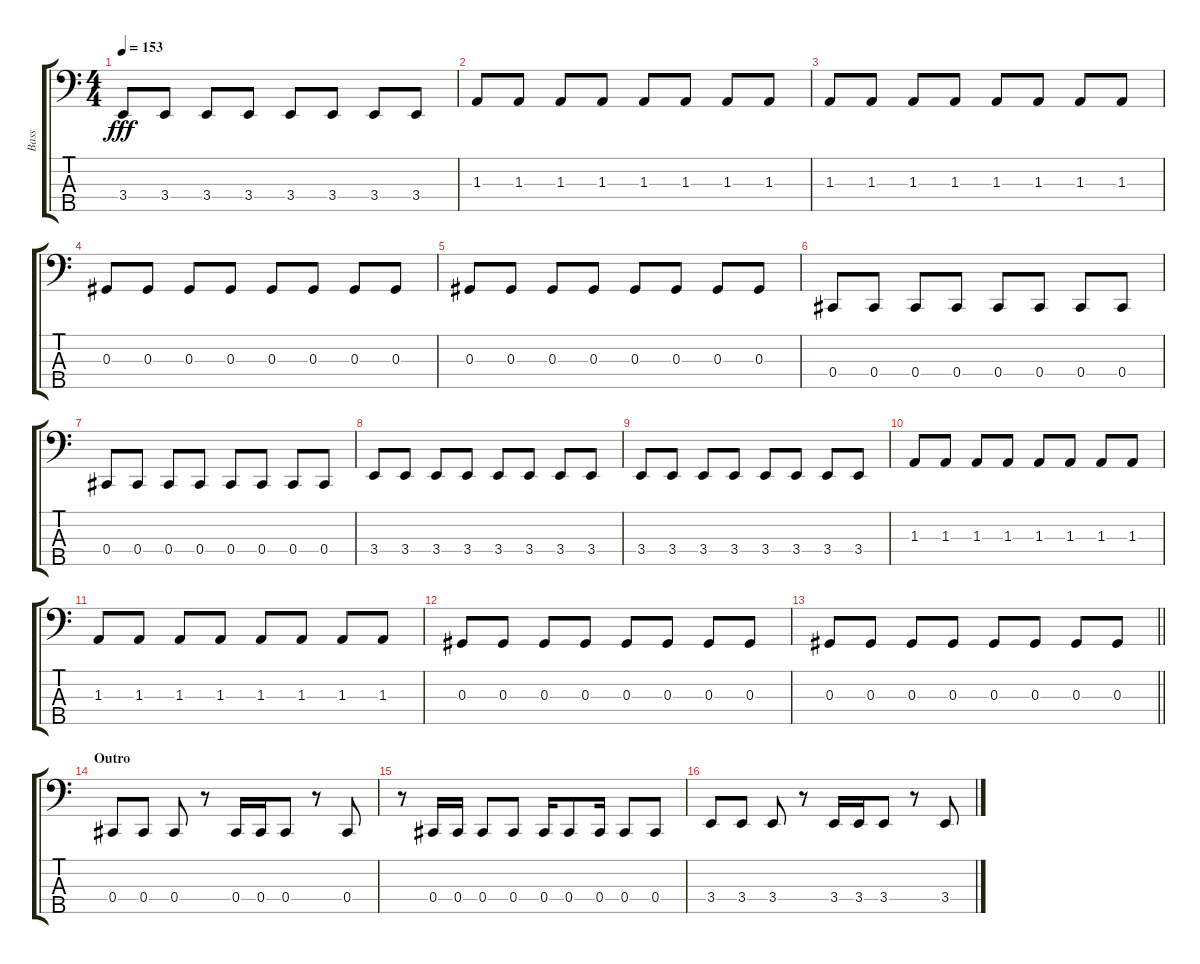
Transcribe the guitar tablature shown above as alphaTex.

\track ("Bass" "Bass") {instrument electricbassfinger}
\staff {score tabs}
\tuning (Gb2 Db2 Ab1 Db1 Ab0) {hide}
\ts (4 4)
\tempo 153
\clef f4
\ks c
3.4.8{dy fff} 3.4.8 3.4.8 3.4.8 3.4.8 3.4.8 3.4.8 3.4.8 |
1.3.8 1.3.8 1.3.8 1.3.8 1.3.8 1.3.8 1.3.8 1.3.8 |
1.3.8 1.3.8 1.3.8 1.3.8 1.3.8 1.3.8 1.3.8 1.3.8 |
0.3.8 0.3.8 0.3.8 0.3.8 0.3.8 0.3.8 0.3.8 0.3.8 |
0.3.8 0.3.8 0.3.8 0.3.8 0.3.8 0.3.8 0.3.8 0.3.8 |
0.4.8 0.4.8 0.4.8 0.4.8 0.4.8 0.4.8 0.4.8 0.4.8 |
0.4.8 0.4.8 0.4.8 0.4.8 0.4.8 0.4.8 0.4.8 0.4.8 |
3.4.8 3.4.8 3.4.8 3.4.8 3.4.8 3.4.8 3.4.8 3.4.8 |
3.4.8 3.4.8 3.4.8 3.4.8 3.4.8 3.4.8 3.4.8 3.4.8 |
1.3.8 1.3.8 1.3.8 1.3.8 1.3.8 1.3.8 1.3.8 1.3.8 |
1.3.8 1.3.8 1.3.8 1.3.8 1.3.8 1.3.8 1.3.8 1.3.8 |
0.3.8 0.3.8 0.3.8 0.3.8 0.3.8 0.3.8 0.3.8 0.3.8 |
\barLineRight lightlight
0.3.8 0.3.8 0.3.8 0.3.8 0.3.8 0.3.8 0.3.8 0.3.8 |
\section ("" "Outro")
0.4.8 0.4.8 0.4.8 r.8 0.4.16 0.4.16 0.4.8 r.8 0.4.8 |
r.8 0.4.16 0.4.16 0.4.8 0.4.8 0.4.16 0.4.8 0.4.16 0.4.8 0.4.8 |
3.4.8 3.4.8 3.4.8 r.8 3.4.16 3.4.16 3.4.8 r.8 3.4.8
